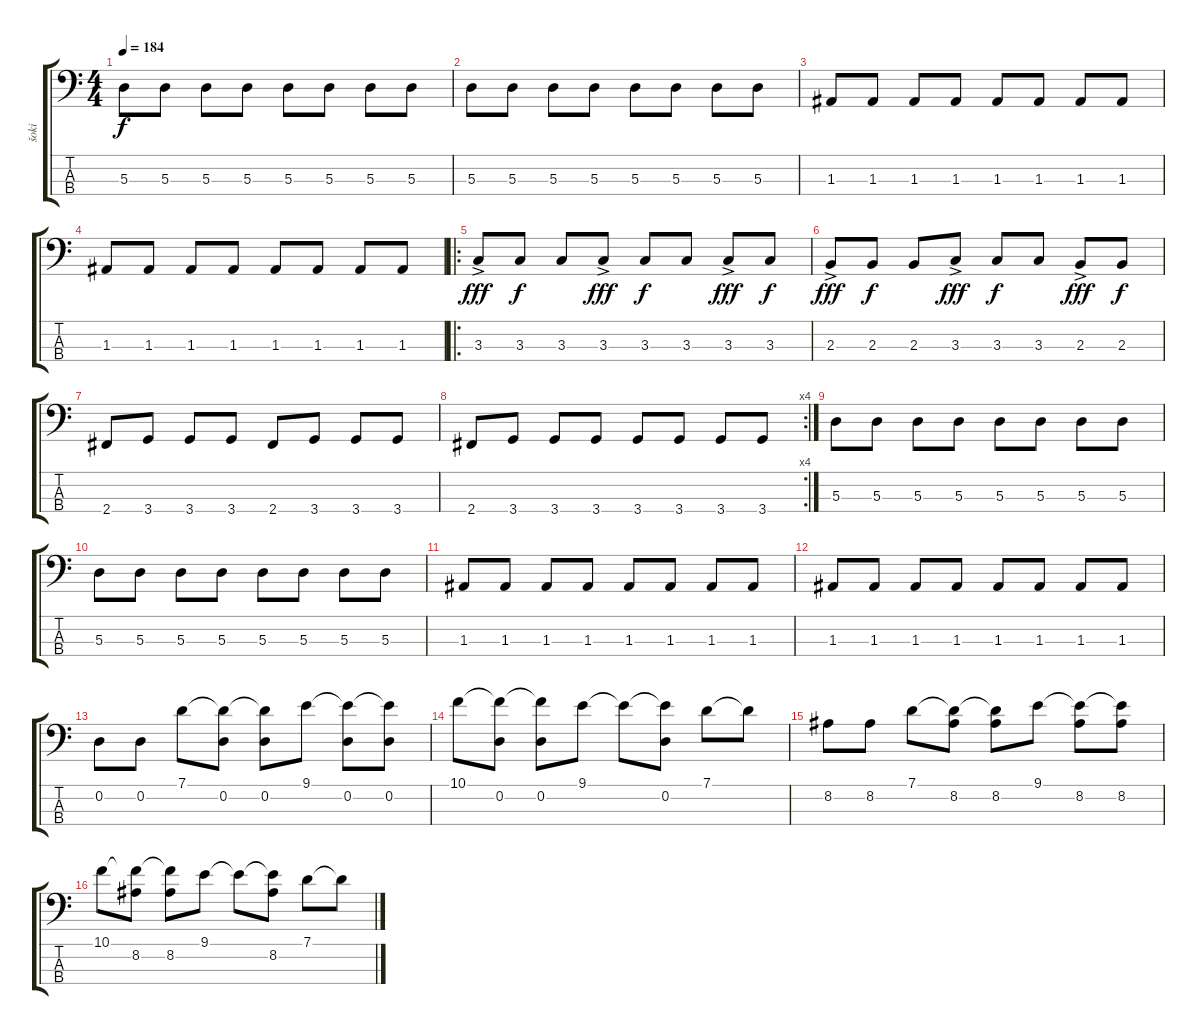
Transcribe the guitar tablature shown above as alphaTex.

\track ("šoki" "šoki") {instrument electricbasspick}
\staff {score tabs}
\tuning (G2 D2 A1 E1) {hide}
\ts (4 4)
\tempo 184
\clef f4
\ks c
5.3.8{dy f} 5.3.8 5.3.8 5.3.8 5.3.8 5.3.8 5.3.8 5.3.8 |
5.3.8 5.3.8 5.3.8 5.3.8 5.3.8 5.3.8 5.3.8 5.3.8 |
1.3.8 1.3.8 1.3.8 1.3.8 1.3.8 1.3.8 1.3.8 1.3.8 |
1.3.8 1.3.8 1.3.8 1.3.8 1.3.8 1.3.8 1.3.8 1.3.8 |
\ro
3.3{ac}.8{dy fff} 3.3.8{dy f} 3.3.8 3.3{ac}.8{dy fff} 3.3.8{dy f} 3.3.8 3.3{ac}.8{dy fff} 3.3.8{dy f} |
2.3{ac}.8{dy fff} 2.3.8{dy f} 2.3.8 3.3{ac}.8{dy fff} 3.3.8{dy f} 3.3.8 2.3{ac}.8{dy fff} 2.3.8{dy f} |
2.4.8 3.4.8 3.4.8 3.4.8 2.4.8 3.4.8 3.4.8 3.4.8 |
\rc 4
2.4.8 3.4.8 3.4.8 3.4.8 3.4.8 3.4.8 3.4.8 3.4.8 |
5.3.8 5.3.8 5.3.8 5.3.8 5.3.8 5.3.8 5.3.8 5.3.8 |
5.3.8 5.3.8 5.3.8 5.3.8 5.3.8 5.3.8 5.3.8 5.3.8 |
1.3.8 1.3.8 1.3.8 1.3.8 1.3.8 1.3.8 1.3.8 1.3.8 |
1.3.8 1.3.8 1.3.8 1.3.8 1.3.8 1.3.8 1.3.8 1.3.8 |
0.2.8 0.2.8 7.1.8 (7.1{t} 0.2).8 (7.1{t} 0.2).8 9.1.8 (9.1{t} 0.2).8 (9.1{t} 0.2).8 |
10.1.8 (10.1{t} 0.2).8 (10.1{t} 0.2).8 9.1.8 9.1{t}.8 (9.1{t} 0.2).8 7.1.8 7.1{t}.8 |
8.2.8 8.2.8 7.1.8 (7.1{t} 8.2).8 (7.1{t} 8.2).8 9.1.8 (9.1{t} 8.2).8 (9.1{t} 8.2).8 |
10.1.8 (10.1{t} 8.2).8 (10.1{t} 8.2).8 9.1.8 9.1{t}.8 (9.1{t} 8.2).8 7.1.8 7.1{t}.8
